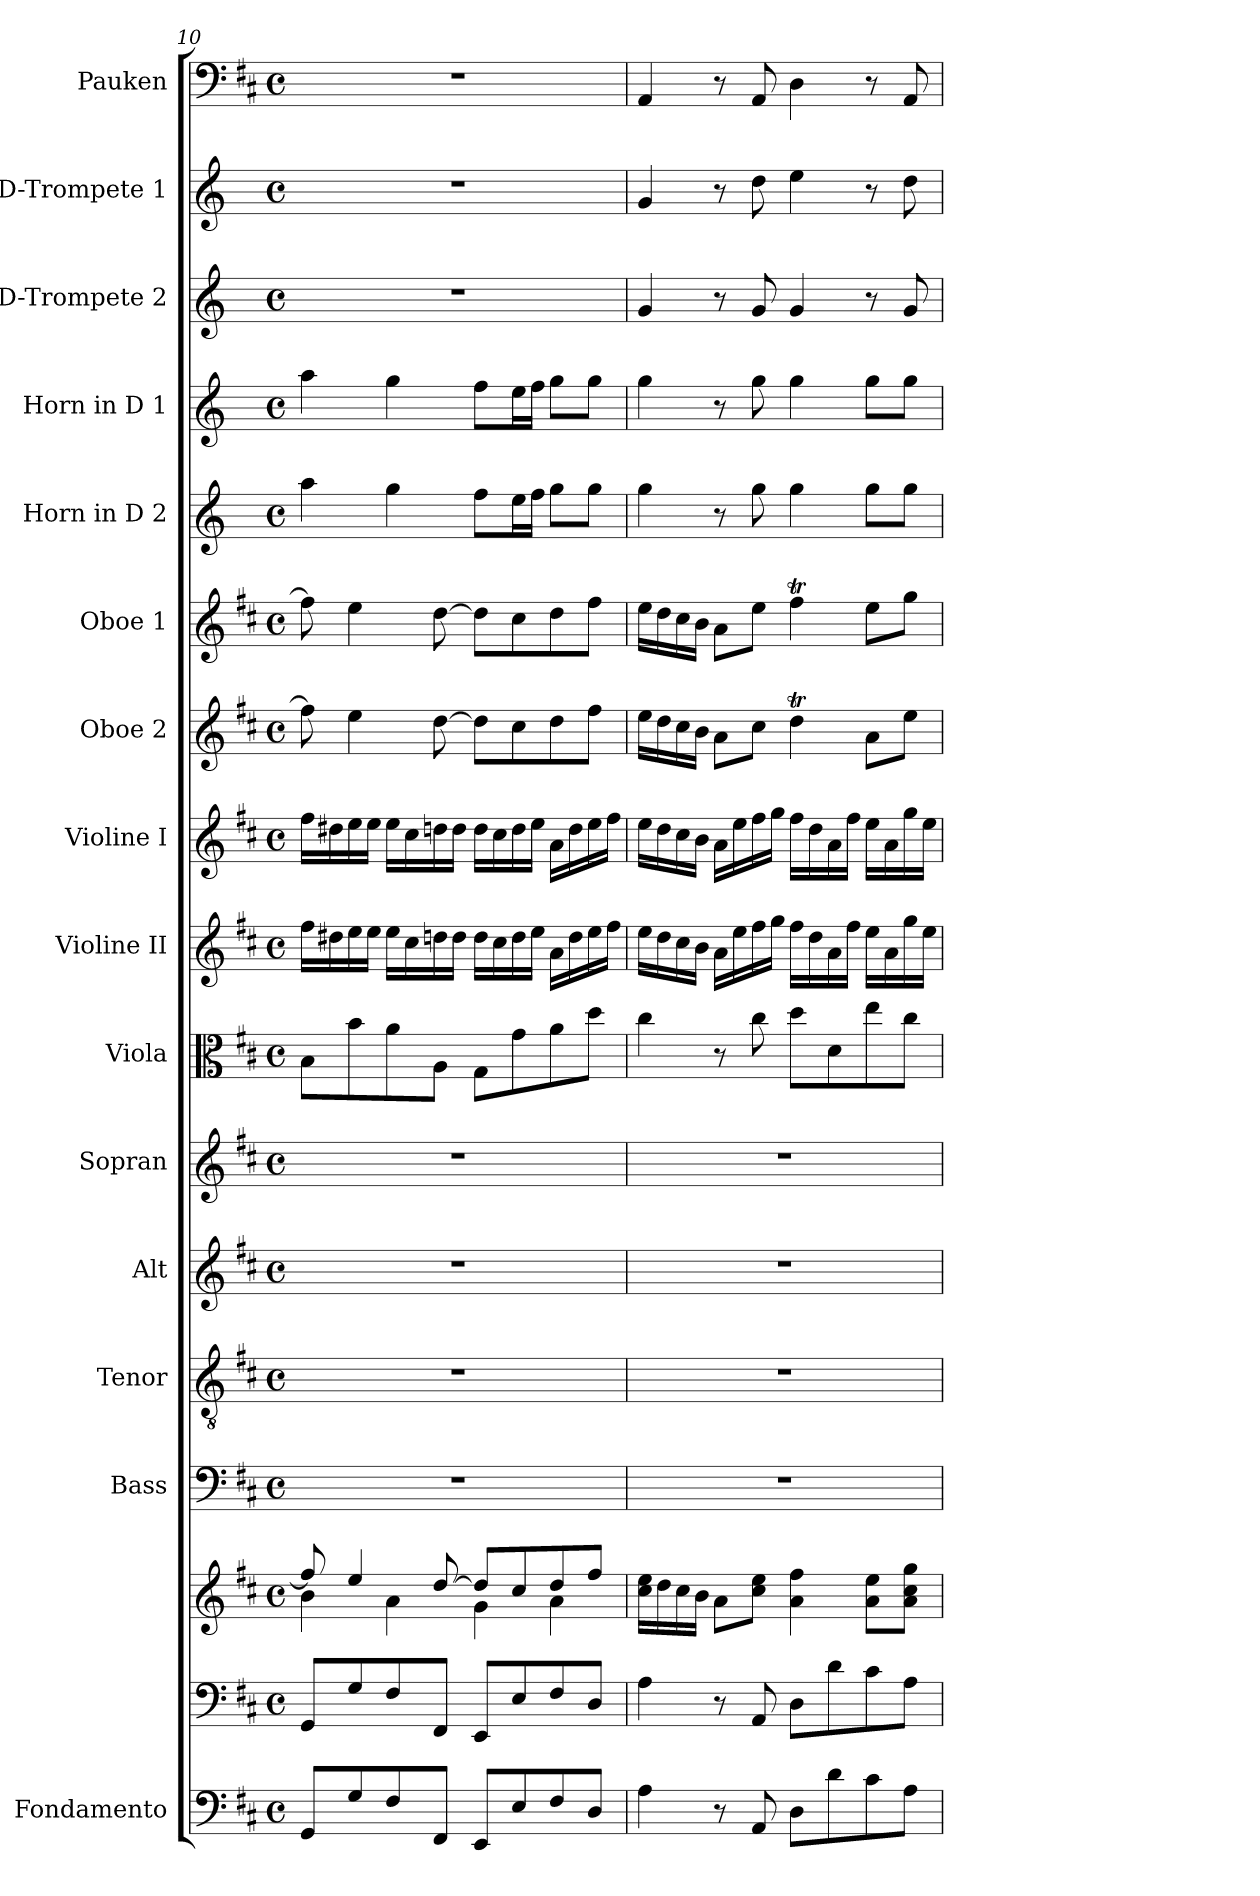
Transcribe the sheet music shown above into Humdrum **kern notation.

**kern	**kern	**kern	**kern	**kern	**kern	**kern	**kern	**kern	**kern	**kern	**kern	**kern	**kern	**kern	**kern	**kern
*part16	*part15	*part15	*part14	*part13	*part12	*part11	*part10	*part9	*part8	*part7	*part6	*part5	*part4	*part3	*part2	*part1
*staff17	*staff16	*staff15	*staff14	*staff13	*staff12	*staff11	*staff10	*staff9	*staff8	*staff7	*staff6	*staff5	*staff4	*staff3	*staff2	*staff1
*I"Fondamento	*	*	*I"Bass	*I"Tenor	*I"Alt	*I"Sopran	*I"Viola	*I"Violine II	*I"Violine I	*I"Oboe 2	*I"Oboe 1	*I"Horn in D 2	*I"Horn in D 1	*I"D-Trompete 2	*I"D-Trompete 1	*I"Pauken
*I'F.	*	*	*I'B.	*I'T.	*I'A.	*I'S.	*I'Vla.	*I'Vl. II	*I'Vl. I	*I'Ob. 2	*I'Ob. 1	*	*	*I'D Trp. 2	*I'D Trp. 1	*I'Pk.
*clefF4	*clefF4	*clefG2	*clefF4	*clefGv2	*clefG2	*clefG2	*clefC3	*clefG2	*clefG2	*clefG2	*clefG2	*clefG2	*clefG2	*clefG2	*clefG2	*clefF4
*ITrd7c12	*	*	*	*	*	*	*	*	*	*	*	*ITrd6c10	*ITrd6c10	*ITrd-1c-2	*ITrd-1c-2	*
*k[f#c#]	*k[f#c#]	*k[f#c#]	*k[f#c#]	*k[f#c#]	*k[f#c#]	*k[f#c#]	*k[f#c#]	*k[f#c#]	*k[f#c#]	*k[f#c#]	*k[f#c#]	*k[f#c#]	*k[f#c#]	*k[f#c#]	*k[f#c#]	*k[f#c#]
*D:	*D:	*D:	*D:	*D:	*D:	*D:	*D:	*D:	*D:	*D:	*D:	*D:	*D:	*D:	*D:	*D:
*M4/4	*M4/4	*M4/4	*M4/4	*M4/4	*M4/4	*M4/4	*M4/4	*M4/4	*M4/4	*M4/4	*M4/4	*M4/4	*M4/4	*M4/4	*M4/4	*M4/4
*met(c)	*met(c)	*met(c)	*met(c)	*met(c)	*met(c)	*met(c)	*met(c)	*met(c)	*met(c)	*met(c)	*met(c)	*met(c)	*met(c)	*met(c)	*met(c)	*met(c)
=10	=10	=10	=10	=10	=10	=10	=10	=10	=10	=10	=10	=10	=10	=10	=10	=10
*	*	*^	*	*	*	*	*	*	*	*	*	*	*	*	*	*
8GGG/L	8GG/L	8ff#/]	4b\	1r	1r	1r	1r	8B\L	16ff#\LL	16ff#\LL	8ff#\]	8ff#\]	4b\	4b\	1r	1r	1r
.	.	.	.	.	.	.	.	.	16dd#X\	16dd#X\	.	.	.	.	.	.	.
8GG/	8G/	4ee/	.	.	.	.	.	8b\	16ee\	16ee\	4ee\	4ee\	.	.	.	.	.
.	.	.	.	.	.	.	.	.	16ee\JJ	16ee\JJ	.	.	.	.	.	.	.
8FF#/	8F#/	.	4a\	.	.	.	.	8a\	16ee\LL	16ee\LL	.	.	4a\	4a\	.	.	.
.	.	.	.	.	.	.	.	.	16cc#\	16cc#\	.	.	.	.	.	.	.
8FFF#/J	8FF#/J	[>8dd/	.	.	.	.	.	8A\J	16ddn\	16ddn\	[8dd\	[8dd\	.	.	.	.	.
.	.	.	.	.	.	.	.	.	16dd\JJ	16dd\JJ	.	.	.	.	.	.	.
8EEE/L	8EE/L	8dd/L]	4g\	.	.	.	.	8G\L	16dd\LL	16dd\LL	8dd\L]	8dd\L]	8g\L	8g\L	.	.	.
.	.	.	.	.	.	.	.	.	16cc#\	16cc#\	.	.	.	.	.	.	.
8EE/	8E/	8cc#/	.	.	.	.	.	8g\	16dd\	16dd\	8cc#\	8cc#\	16f#\L	16f#\L	.	.	.
.	.	.	.	.	.	.	.	.	16ee\JJ	16ee\JJ	.	.	16g\JJ	16g\JJ	.	.	.
8FF#/	8F#/	8dd/	4a\	.	.	.	.	8a\	16a\LL	16a\LL	8dd\	8dd\	8a\L	8a\L	.	.	.
.	.	.	.	.	.	.	.	.	16dd\	16dd\	.	.	.	.	.	.	.
8DD/J	8D/J	8ff#/J	.	.	.	.	.	8dd\J	16ee\	16ee\	8ff#\J	8ff#\J	8a\J	8a\J	.	.	.
.	.	.	.	.	.	.	.	.	16ff#\JJ	16ff#\JJ	.	.	.	.	.	.	.
*	*	*v	*v	*	*	*	*	*	*	*	*	*	*	*	*	*	*
=11	=11	=11	=11	=11	=11	=11	=11	=11	=11	=11	=11	=11	=11	=11	=11	=11
4AA\	4A\	16cc#\ 16ee\LL	1r	1r	1r	1r	4cc#\	16ee\LL	16ee\LL	16ee\LL	16ee\LL	4a\	4a\	4a/	4a/	4AA/
.	.	16dd\	.	.	.	.	.	16dd\	16dd\	16dd\	16dd\	.	.	.	.	.
.	.	16cc#\	.	.	.	.	.	16cc#\	16cc#\	16cc#\	16cc#\	.	.	.	.	.
.	.	16b\JJ	.	.	.	.	.	16b\JJ	16b\JJ	16b\JJ	16b\JJ	.	.	.	.	.
8r	8r	8a\L	.	.	.	.	8r	16a\LL	16a\LL	8a\L	8a\L	8r	8r	8r	8r	8r
.	.	.	.	.	.	.	.	16ee\	16ee\	.	.	.	.	.	.	.
8AAA/	8AA/	8cc#\ 8ee\J	.	.	.	.	8cc#\	16ff#\	16ff#\	8cc#\J	8ee\J	8a\	8a\	8a/	8ee\	8AA/
.	.	.	.	.	.	.	.	16gg\JJ	16gg\JJ	.	.	.	.	.	.	.
8DD\L	8D\L	4a\ 4ff#\	.	.	.	.	8dd\L	16ff#\LL	16ff#\LL	4ddT\	4ff#t\	4a\	4a\	4a/	4ff#\	4D\
.	.	.	.	.	.	.	.	16dd\	16dd\	.	.	.	.	.	.	.
8D\	8d\	.	.	.	.	.	8d\	16a\	16a\	.	.	.	.	.	.	.
.	.	.	.	.	.	.	.	16ff#\JJ	16ff#\JJ	.	.	.	.	.	.	.
8C#\	8c#\	8a\ 8ee\L	.	.	.	.	8ee\	16ee\LL	16ee\LL	8a\L	8ee\L	8a\L	8a\L	8r	8r	8r
.	.	.	.	.	.	.	.	16a\	16a\	.	.	.	.	.	.	.
8AA\J	8A\J	8a\ 8cc#\ 8gg\J	.	.	.	.	8cc#\J	16gg\	16gg\	8ee\J	8gg\J	8a\J	8a\J	8a/	8ee\	8AA/
.	.	.	.	.	.	.	.	16ee\JJ	16ee\JJ	.	.	.	.	.	.	.
=	=	=	=	=	=	=	=	=	=	=	=	=	=	=	=	=
*-	*-	*-	*-	*-	*-	*-	*-	*-	*-	*-	*-	*-	*-	*-	*-	*-
